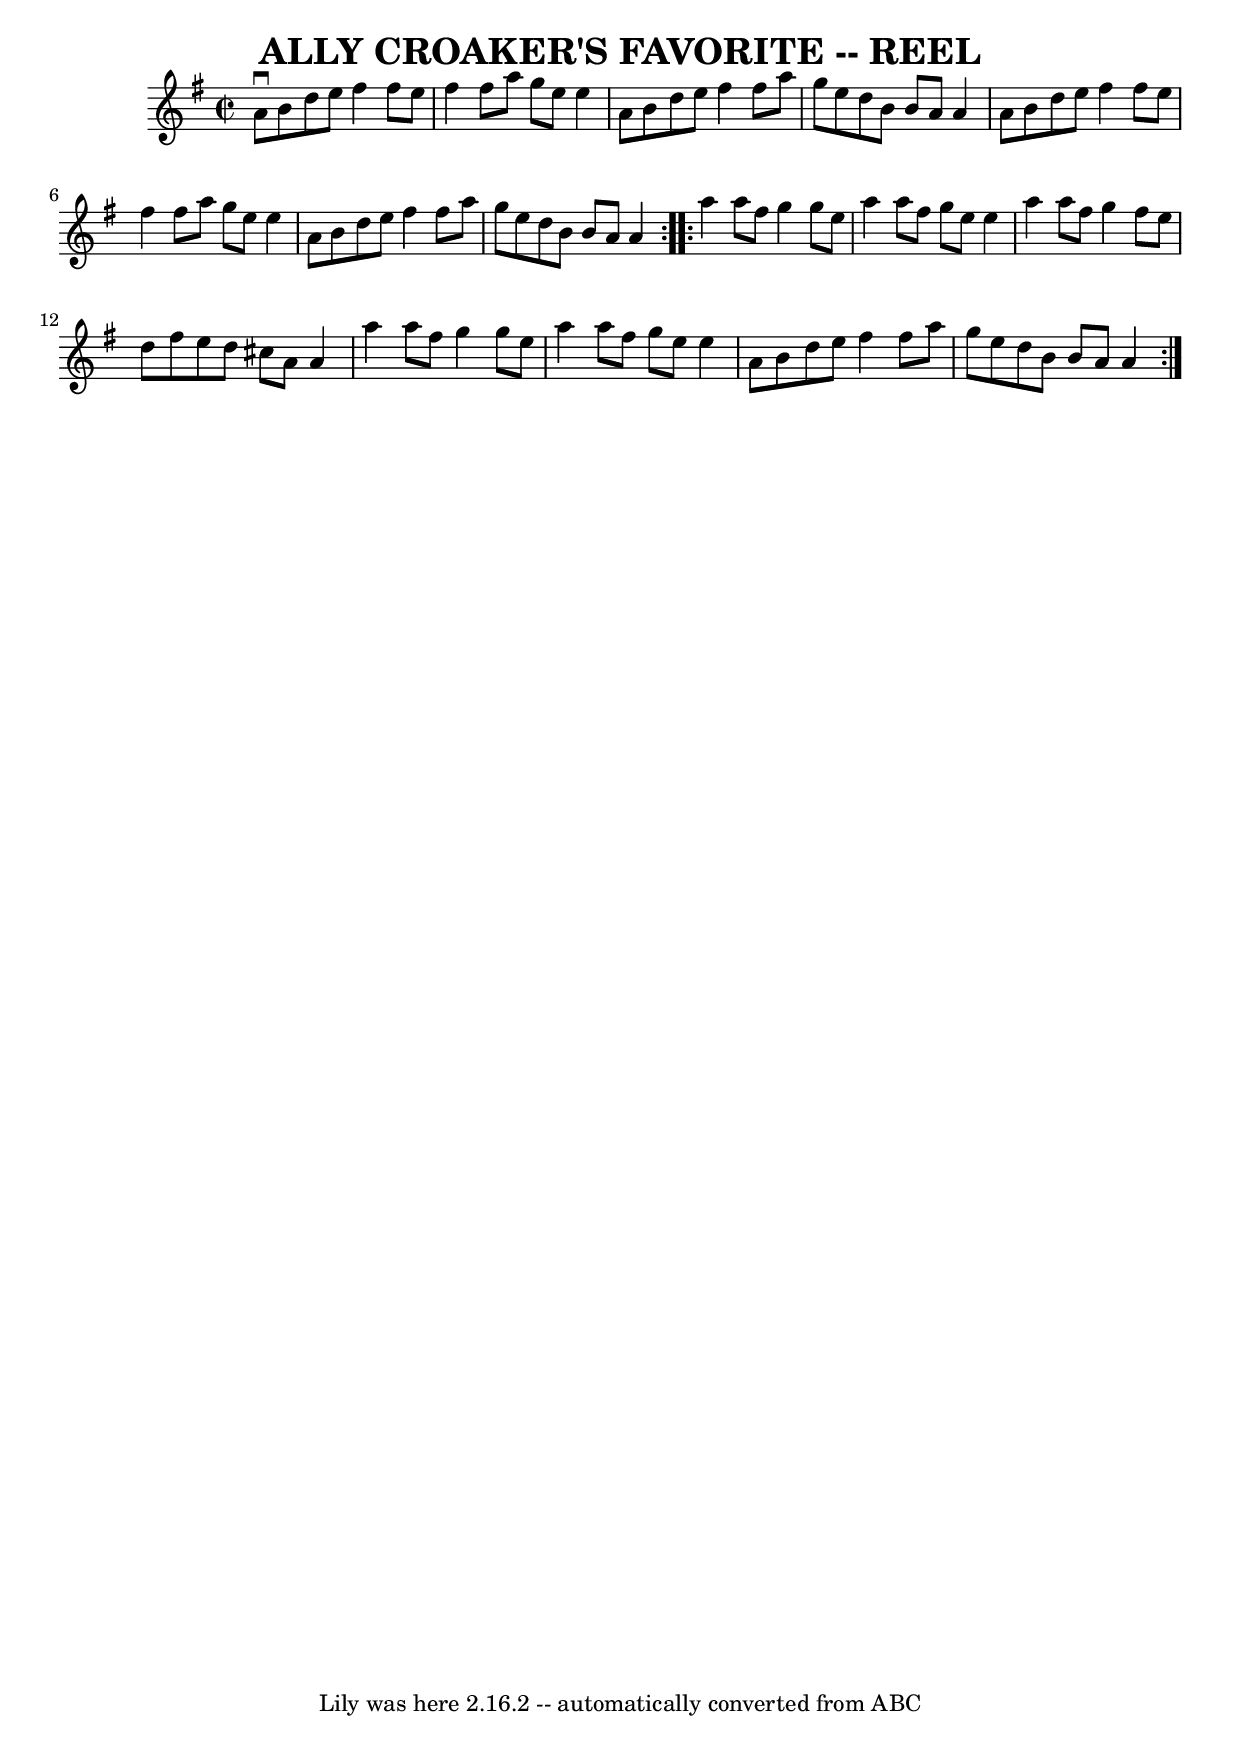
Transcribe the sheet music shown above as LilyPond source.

\version "2.16.2"
\include "Mammoth.ily"
\header {
  %% book = "Ryan's Mammoth Collection of Fiddle Tunes"
 crossRefNumber = "1"
 footnotes = ""
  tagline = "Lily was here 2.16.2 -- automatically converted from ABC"
  title = "ALLY CROAKER'S FAVORITE -- REEL"

}
voicedefault =  {



  \repeat volta 2 {

    \override Staff.TimeSignature #'style = #'C
    \time 2/2 
    \key a \dorian
 a'8^\downbow b'8 d''8 e''8 fs''4 fs''8 e''8     |
 fs''4 fs''8 a''8 g''8 e''8 e''4    |
 a'8 b'8 d''8 e''8 fs''4 fs''8 a''8    |
 g''8 e''8 d''8 b'8 b'8 a'8 a'4         |
 a'8 b'8 d''8 e''8 fs''4 fs''8 e''8     |
 fs''4 fs''8 a''8 g''8 e''8 e''4     |
 a'8 b'8 d''8 e''8 fs''4 fs''8 a''8     |
 g''8 e''8 d''8 b'8 b'8 a'8    
 a'4    
  }     
  \repeat volta 2 { a''4 a''8 fs''8 g''4 g''8 e''8   |
 a''4 a''8 fs''8 g''8 e''8 e''4    |
 a''4 a''8 fs''8 g''4 fs''8 e''8     |
 d''8 fs''8 e''8 d''8 cs''8 a'8 a'4         |
 a''4 a''8 fs''8 g''4 g''8 e''8     |
 a''4 a''8 fs''8 g''8 e''8 e''4     |
 a'8 b'8 d''8 e''8 fs''4 fs''8 a''8     |
 g''8 e''8 d''8 b'8 b'8 a'8 a'4    
  }   

}

\score{
  <<

    \context Staff="default"
    {
      \voicedefault 
      
    }

  >>
  \layout {
    
  }
  \midi {
  }

}
